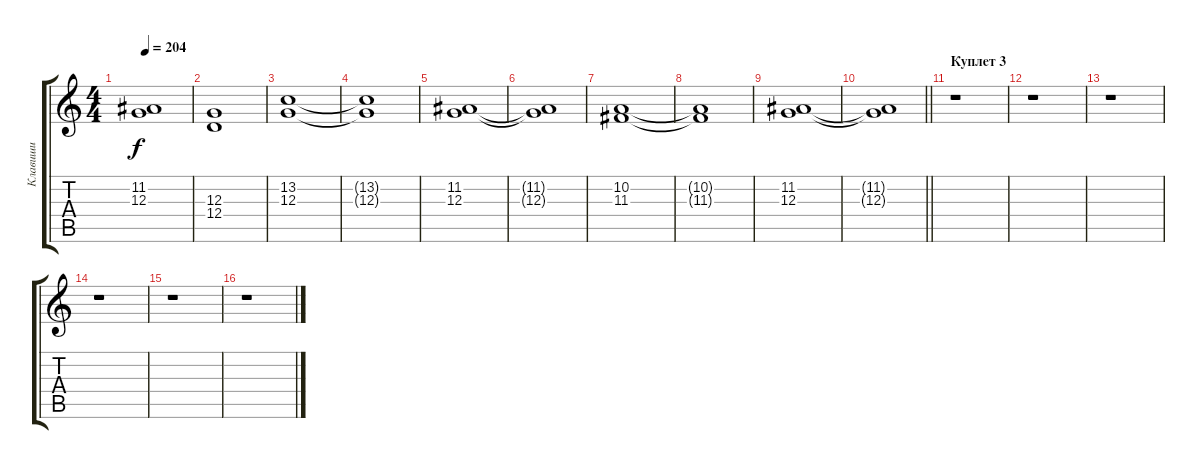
\track ("Клавиши" "Клавиши") {instrument choiraahs}
\staff {score tabs}
\tuning (E4 B3 G3 D3 A2 E2) {hide}
\ts (4 4)
\tempo 204
\clef g2
\ks c
(11.2 12.3).1{dy f} |
(12.3 12.4).1 |
(13.2 12.3).1 |
(13.2{t} 12.3{t}).1 |
(11.2 12.3).1 |
(11.2{t} 12.3{t}).1 |
(10.2 11.3).1 |
(10.2{t} 11.3{t}).1 |
(11.2 12.3).1 |
\barLineRight lightlight
(11.2{t} 12.3{t}).1 |
\section ("" "Куплет 3")
r.1 |
r.1 |
r.1 |
r.1 |
r.1 |
r.1
